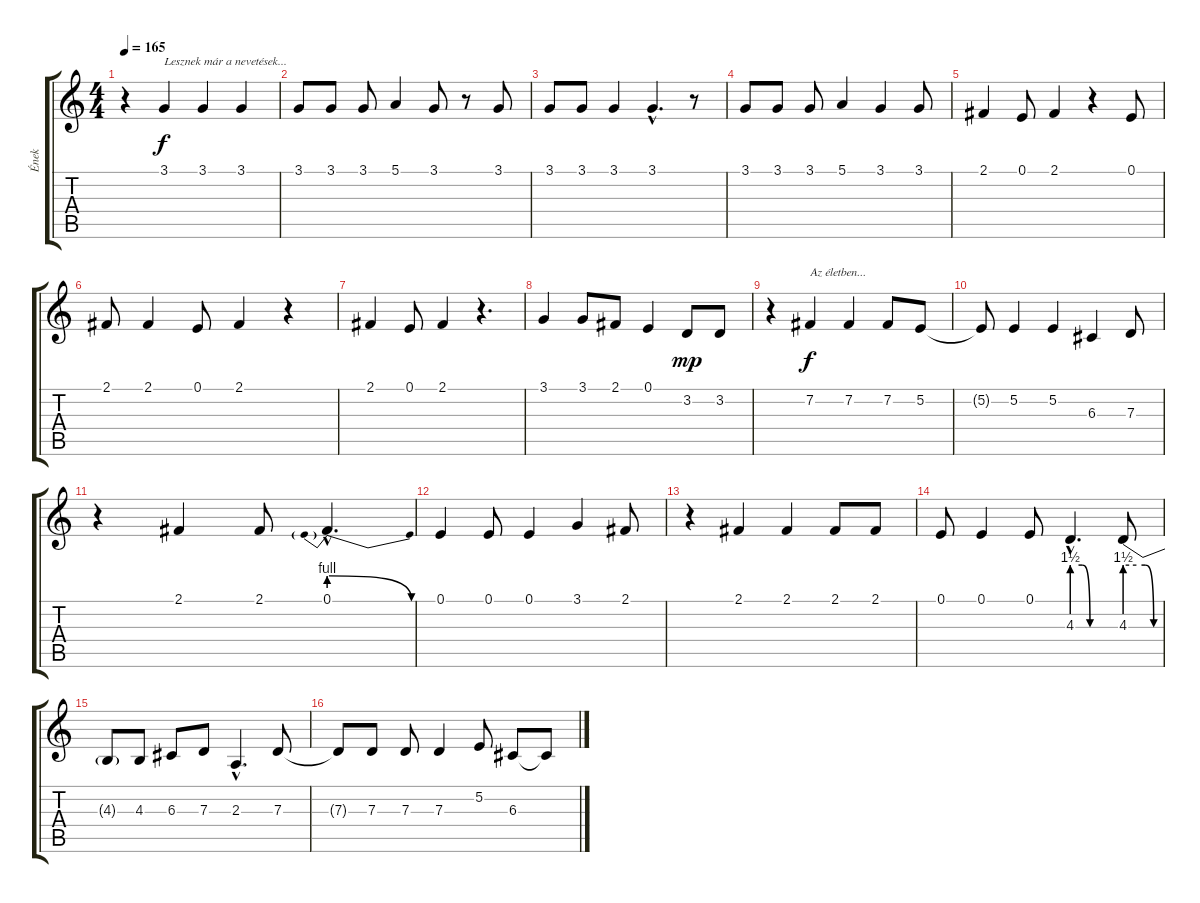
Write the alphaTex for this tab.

\track ("Ének" "Ének") {instrument lead2sawtooth}
\staff {score tabs}
\tuning (E4 B3 G3 D3 A2 E2) {hide}
\ts (4 4)
\tempo 165
\clef g2
\ks c
r.4{dy f} 3.1.4{txt "Lesznek már a nevetések..."} 3.1.4 3.1.4 |
3.1.8 3.1.8 3.1.8 5.1.4 3.1.8 r.8 3.1.8 |
3.1.8 3.1.8 3.1.4 3.1{hac}.4{d} r.8 |
3.1.8 3.1.8 3.1.8 5.1.4 3.1.4 3.1.8 |
2.1.4 0.1.8 2.1.4 r.4 0.1.8 |
2.1.8 2.1.4 0.1.8 2.1.4 r.4 |
2.1.4 0.1.8 2.1.4 r.4{d} |
3.1.4 3.1.8 2.1.8 0.1.4 3.2.8{dy mp} 3.2.8 |
r.4 7.2.4{txt "Az életben..." dy f} 7.2.4 7.2.8 5.2.8 |
5.2{t}.8 5.2.4 5.2.4 6.3.4 7.3.8 |
r.4 2.1.4 2.1.8 0.1{be (prebendrelease 0 4 60 0) hac}.4{d} |
0.1.4 0.1.8 0.1.4 3.1.4 2.1.8 |
r.4 2.1.4 2.1.4 2.1.8 2.1.8 |
0.1.8 0.1.4 0.1.8 4.3{be (custom 0 6 14 6 25 0 40 0 60 0) hac}.4{d} 4.3{be (custom 0 6 20 6 35 6 50 0 60 0)}.8 |
4.3{t}.8 4.3.8 6.3.8 7.3.8 2.3{hac}.4{d} 7.3.8 |
7.3{t}.8 7.3.8 7.3.8 7.3.4 5.2.8 6.3.8 6.3{t}.8
